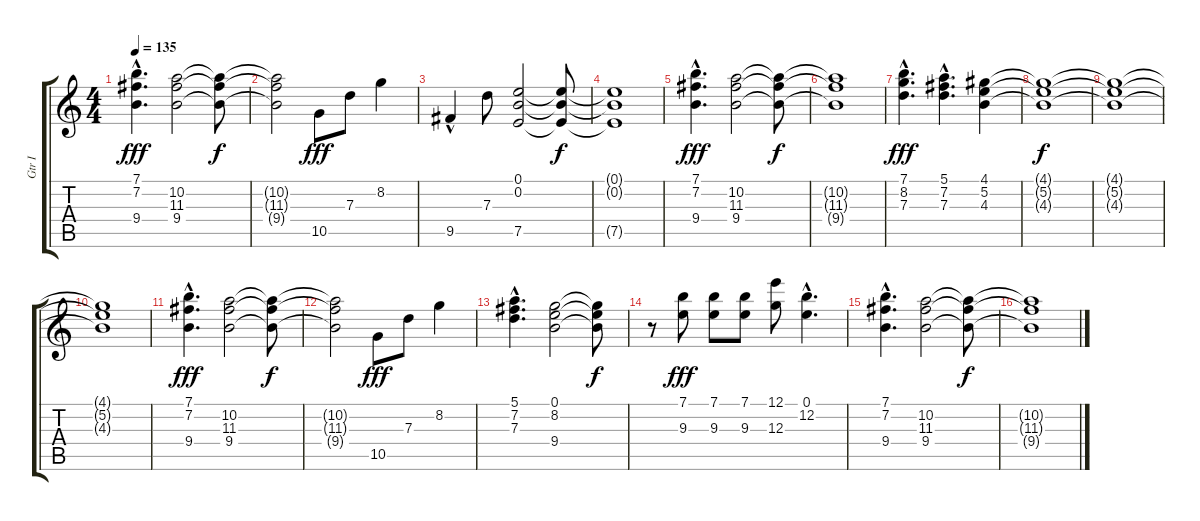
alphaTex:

\track ("Gtr I" "Gtr I") {instrument overdrivenguitar}
\staff {score tabs}
\tuning (E4 B3 G3 D3 A2 E2) {hide}
\ts (4 4)
\tempo 135
\clef g2
\ks c
(7.1{hac} 7.2{hac} 9.4{hac}).4{d dy fff} (10.2 11.3 9.4).2 (10.2{t} 11.3{t} 9.4{t}).8{dy f} |
(10.2{t} 11.3{t} 9.4{t}).2 10.5.8{dy fff} 7.3.8 8.2.4 |
9.5{hac}.4 7.3.8 (0.1 0.2 7.5).2 (0.1{t} 0.2{t} 7.5{t}).8{dy f} |
(0.1{t} 0.2{t} 7.5{t}).1 |
(7.1{hac} 7.2{hac} 9.4{hac}).4{d dy fff} (10.2 11.3 9.4).2 (10.2{t} 11.3{t} 9.4{t}).8{dy f} |
(10.2{t} 11.3{t} 9.4{t}).1 |
(7.1{hac} 8.2{hac} 7.3{hac}).4{d dy fff} (5.1{hac} 7.2{hac} 7.3{hac}).4{d} (4.1 5.2 4.3).4 |
(4.1{t} 5.2{t} 4.3{t}).1{dy f} |
(4.1{t} 5.2{t} 4.3{t}).1 |
(4.1{t} 5.2{t} 4.3{t}).1 |
(7.1{hac} 7.2{hac} 9.4{hac}).4{d dy fff} (10.2 11.3 9.4).2 (10.2{t} 11.3{t} 9.4{t}).8{dy f} |
(10.2{t} 11.3{t} 9.4{t}).2 10.5.8{dy fff} 7.3.8 8.2.4 |
(5.1{hac} 7.2{hac} 7.3{hac}).4{d} (0.1 8.2 9.4).2 (0.1{t} 8.2{t} 9.4{t}).8{dy f} |
r.8 (7.1 9.3).8{dy fff} (7.1 9.3).8 (7.1 9.3).8 (12.1 12.3).8 (0.1{hac} 12.2{hac}).4{d} |
(7.1{hac} 7.2{hac} 9.4{hac}).4{d} (10.2 11.3 9.4).2 (10.2{t} 11.3{t} 9.4{t}).8{dy f} |
(10.2{t} 11.3{t} 9.4{t}).1
